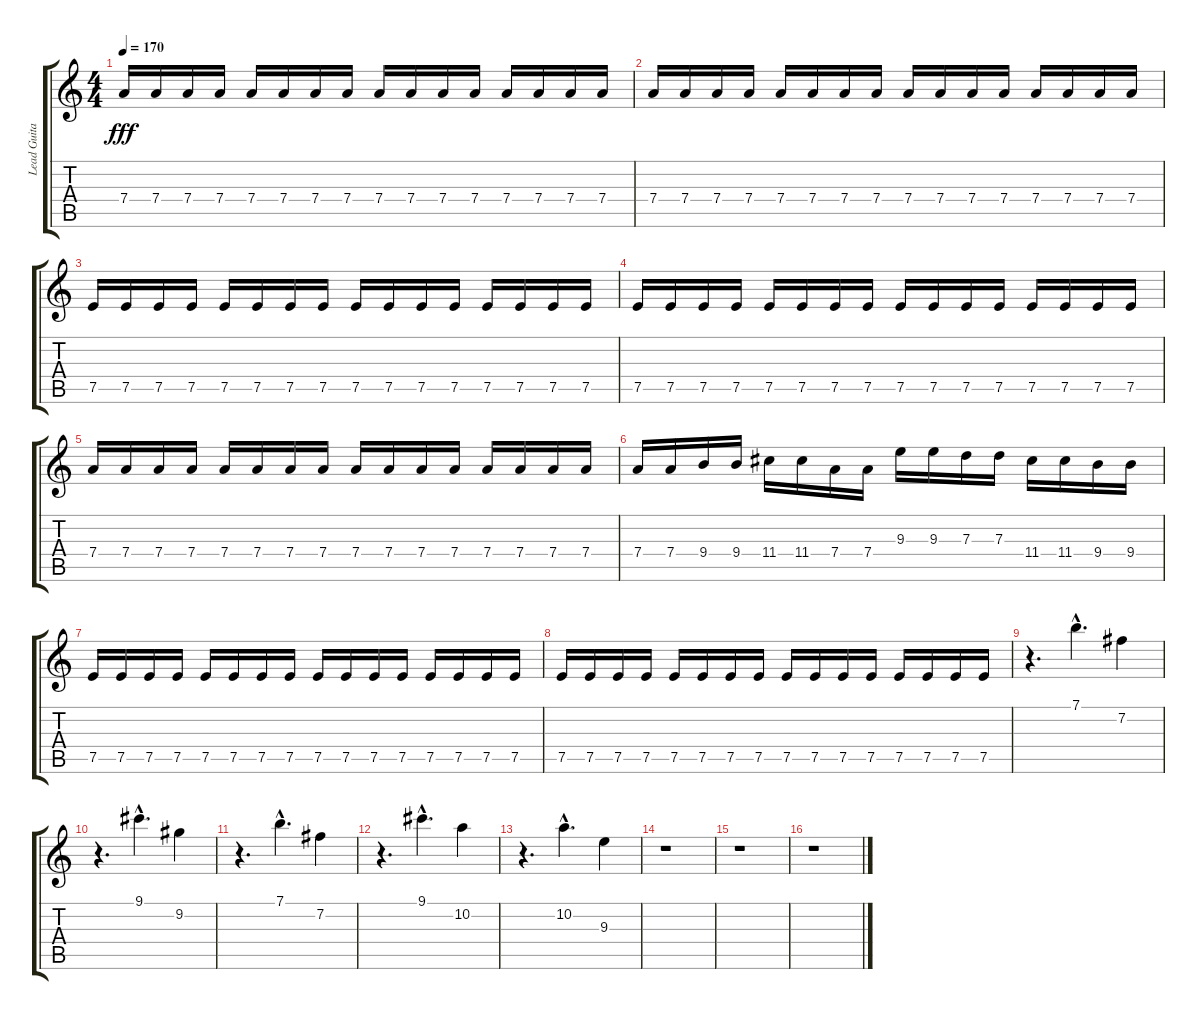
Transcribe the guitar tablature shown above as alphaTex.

\track ("Lead Guitar II" "Lead Guita") {instrument overdrivenguitar}
\staff {score tabs}
\tuning (E4 B3 G3 D3 A2 E2) {hide}
\ts (4 4)
\tempo 170
\clef g2
\ks c
7.4.16{dy fff} 7.4.16 7.4.16 7.4.16 7.4.16 7.4.16 7.4.16 7.4.16 7.4.16 7.4.16 7.4.16 7.4.16 7.4.16 7.4.16 7.4.16 7.4.16 |
7.4.16 7.4.16 7.4.16 7.4.16 7.4.16 7.4.16 7.4.16 7.4.16 7.4.16 7.4.16 7.4.16 7.4.16 7.4.16 7.4.16 7.4.16 7.4.16 |
7.5.16 7.5.16 7.5.16 7.5.16 7.5.16 7.5.16 7.5.16 7.5.16 7.5.16 7.5.16 7.5.16 7.5.16 7.5.16 7.5.16 7.5.16 7.5.16 |
7.5.16 7.5.16 7.5.16 7.5.16 7.5.16 7.5.16 7.5.16 7.5.16 7.5.16 7.5.16 7.5.16 7.5.16 7.5.16 7.5.16 7.5.16 7.5.16 |
7.4.16 7.4.16 7.4.16 7.4.16 7.4.16 7.4.16 7.4.16 7.4.16 7.4.16 7.4.16 7.4.16 7.4.16 7.4.16 7.4.16 7.4.16 7.4.16 |
7.4.16 7.4.16 9.4.16 9.4.16 11.4.16 11.4.16 7.4.16 7.4.16 9.3.16 9.3.16 7.3.16 7.3.16 11.4.16 11.4.16 9.4.16 9.4.16 |
7.5.16 7.5.16 7.5.16 7.5.16 7.5.16 7.5.16 7.5.16 7.5.16 7.5.16 7.5.16 7.5.16 7.5.16 7.5.16 7.5.16 7.5.16 7.5.16 |
7.5.16 7.5.16 7.5.16 7.5.16 7.5.16 7.5.16 7.5.16 7.5.16 7.5.16 7.5.16 7.5.16 7.5.16 7.5.16 7.5.16 7.5.16 7.5.16 |
r.4{d} 7.1{hac}.4{d} 7.2.4 |
r.4{d} 9.1{hac}.4{d} 9.2.4 |
r.4{d} 7.1{hac}.4{d} 7.2.4 |
r.4{d} 9.1{hac}.4{d} 10.2.4 |
r.4{d} 10.2{hac}.4{d} 9.3.4 |
r.1 |
r.1 |
r.1
